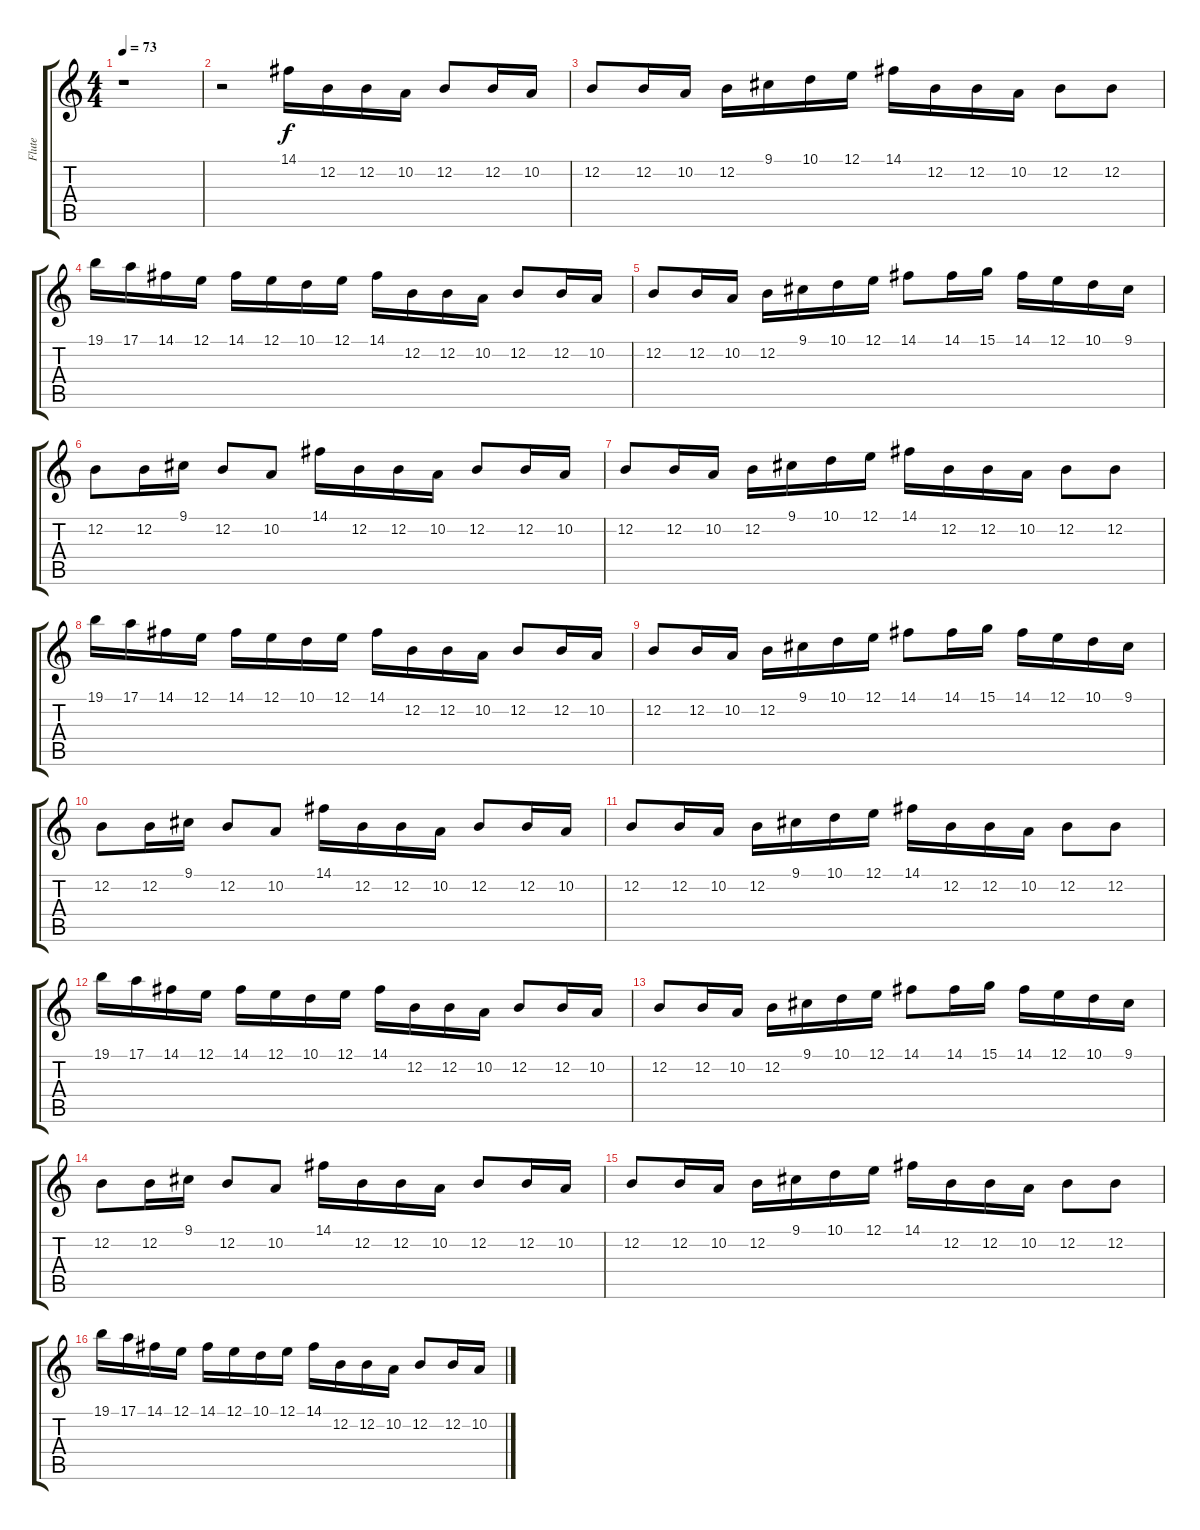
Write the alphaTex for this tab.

\track ("Flute" "Flute") {instrument flute}
\staff {score tabs}
\tuning (E4 B3 G3 D3 A2 E2) {hide}
\ts (4 4)
\tempo 73
\clef g2
\ks c
r.1{dy f} |
r.2 14.1.16 12.2.16 12.2.16 10.2.16 12.2.8 12.2.16 10.2.16 |
12.2.8 12.2.16 10.2.16 12.2.16 9.1.16 10.1.16 12.1.16 14.1.16 12.2.16 12.2.16 10.2.16 12.2.8 12.2.8 |
19.1.16 17.1.16 14.1.16 12.1.16 14.1.16 12.1.16 10.1.16 12.1.16 14.1.16 12.2.16 12.2.16 10.2.16 12.2.8 12.2.16 10.2.16 |
12.2.8 12.2.16 10.2.16 12.2.16 9.1.16 10.1.16 12.1.16 14.1.8 14.1.16 15.1.16 14.1.16 12.1.16 10.1.16 9.1.16 |
12.2.8 12.2.16 9.1.16 12.2.8 10.2.8 14.1.16 12.2.16 12.2.16 10.2.16 12.2.8 12.2.16 10.2.16 |
12.2.8 12.2.16 10.2.16 12.2.16 9.1.16 10.1.16 12.1.16 14.1.16 12.2.16 12.2.16 10.2.16 12.2.8 12.2.8 |
19.1.16 17.1.16 14.1.16 12.1.16 14.1.16 12.1.16 10.1.16 12.1.16 14.1.16 12.2.16 12.2.16 10.2.16 12.2.8 12.2.16 10.2.16 |
12.2.8 12.2.16 10.2.16 12.2.16 9.1.16 10.1.16 12.1.16 14.1.8{volume 7} 14.1.16 15.1.16 14.1.16 12.1.16 10.1.16 9.1.16 |
12.2.8 12.2.16 9.1.16 12.2.8 10.2.8 14.1.16 12.2.16 12.2.16 10.2.16 12.2.8 12.2.16 10.2.16 |
12.2.8 12.2.16 10.2.16 12.2.16 9.1.16 10.1.16 12.1.16 14.1.16 12.2.16 12.2.16 10.2.16 12.2.8 12.2.8 |
19.1.16 17.1.16 14.1.16 12.1.16 14.1.16 12.1.16 10.1.16 12.1.16 14.1.16 12.2.16 12.2.16 10.2.16 12.2.8 12.2.16 10.2.16 |
12.2.8 12.2.16 10.2.16 12.2.16 9.1.16 10.1.16 12.1.16 14.1.8{volume 0} 14.1.16 15.1.16 14.1.16 12.1.16 10.1.16 9.1.16 |
12.2.8 12.2.16 9.1.16 12.2.8 10.2.8 14.1.16 12.2.16 12.2.16 10.2.16 12.2.8 12.2.16 10.2.16 |
12.2.8 12.2.16 10.2.16 12.2.16 9.1.16 10.1.16 12.1.16 14.1.16 12.2.16 12.2.16 10.2.16 12.2.8 12.2.8 |
19.1.16 17.1.16 14.1.16 12.1.16 14.1.16 12.1.16 10.1.16 12.1.16 14.1.16 12.2.16 12.2.16 10.2.16 12.2.8 12.2.16 10.2.16
